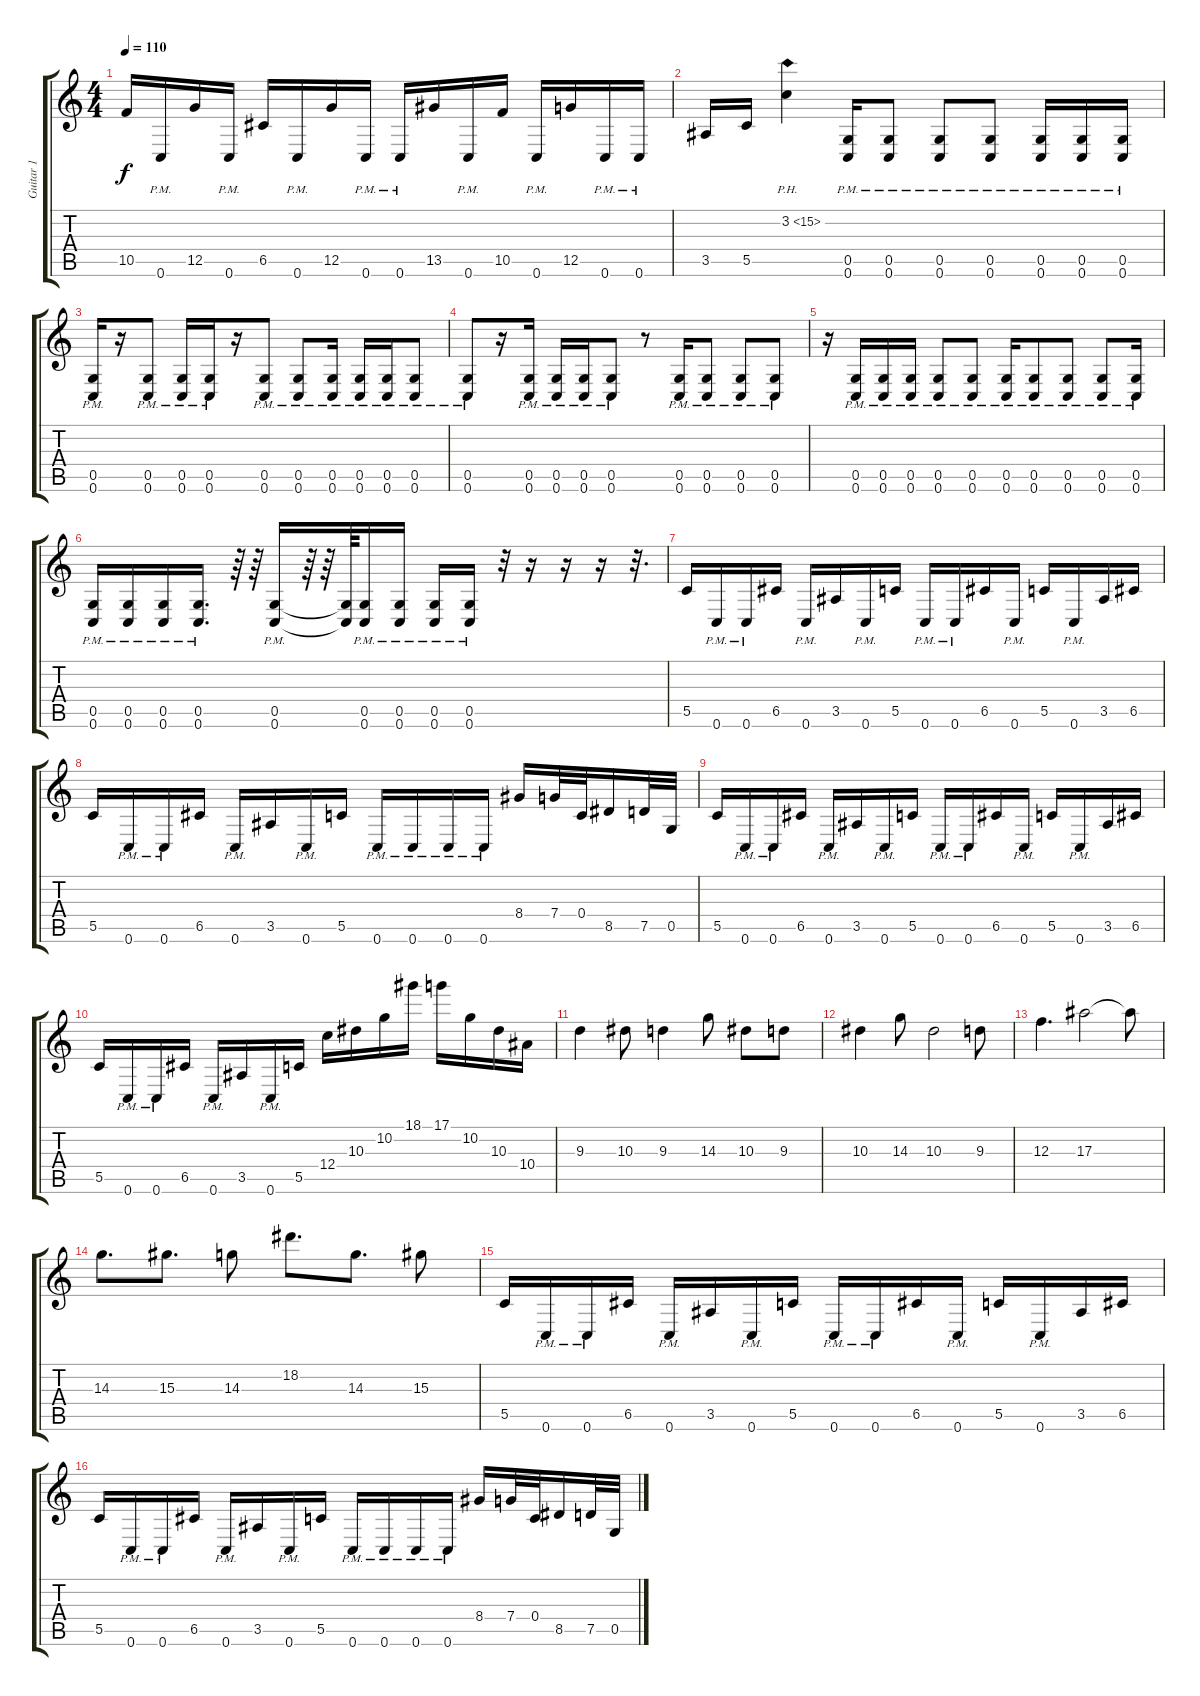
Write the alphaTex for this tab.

\track ("Guitar 1" "Guitar 1") {instrument distortionguitar}
\staff {score tabs}
\tuning (D4 A3 F3 C3 G2 C2) {hide}
\ts (4 4)
\tempo 110
\clef g2
\ks c
10.5.16{dy f} 0.6{pm}.16 12.5.16 0.6{pm}.16 6.5.16 0.6{pm}.16 12.5.16 0.6{pm}.16 0.6{pm}.16 13.5.16 0.6{pm}.16 10.5.16 0.6{pm}.16 12.5.16 0.6{pm}.16 0.6{pm}.16 |
3.5.16 5.5.16 3.2{ph 12}.4 (0.5{pm} 0.6{pm}).16 (0.5{pm} 0.6{pm}).8 (0.5{pm} 0.6{pm}).8 (0.5{pm} 0.6{pm}).8 (0.5{pm} 0.6{pm}).16 (0.5{pm} 0.6{pm}).16 (0.5{pm} 0.6{pm}).16 |
(0.5{pm} 0.6{pm}).16 r.16 (0.5{pm} 0.6{pm}).8 (0.5{pm} 0.6{pm}).16 (0.5{pm} 0.6{pm}).16 r.16 (0.5{pm} 0.6{pm}).8 (0.5{pm} 0.6{pm}).8 (0.5{pm} 0.6{pm}).16 (0.5{pm} 0.6{pm}).16 (0.5{pm} 0.6{pm}).16 (0.5{pm} 0.6{pm}).8 |
(0.5{pm} 0.6{pm}).8 r.16 (0.5{pm} 0.6{pm}).16 (0.5{pm} 0.6{pm}).16 (0.5{pm} 0.6{pm}).16 (0.5{pm} 0.6{pm}).8 r.8 (0.5{pm} 0.6{pm}).16 (0.5{pm} 0.6{pm}).8 (0.5{pm} 0.6{pm}).8 (0.5{pm} 0.6{pm}).8 |
r.16 (0.5{pm} 0.6{pm}).16 (0.5{pm} 0.6{pm}).16 (0.5{pm} 0.6{pm}).16 (0.5{pm} 0.6{pm}).8 (0.5{pm} 0.6{pm}).8 (0.5{pm} 0.6{pm}).16 (0.5{pm} 0.6{pm}).8 (0.5{pm} 0.6{pm}).8 (0.5{pm} 0.6{pm}).8 (0.5{pm} 0.6{pm}).16 |
(0.5{pm} 0.6{pm}).16 (0.5{pm} 0.6{pm}).16 (0.5{pm} 0.6{pm}).16 (0.5{pm} 0.6{pm}).16{d} r.64 r.64 (0.5{pm} 0.6{pm}).16 r.64 r.64 (0.5{t} 0.6{t}).64 (0.5{pm} 0.6{pm}).16 (0.5{pm} 0.6{pm}).16 (0.5{pm} 0.6{pm}).16 (0.5{pm} 0.6).16 r.32 r.16 r.16 r.16 r.32{d} |
5.5.16 0.6{pm}.16 0.6{pm}.16 6.5.16 0.6{pm}.16 3.5.16 0.6{pm}.16 5.5.16 0.6{pm}.16 0.6{pm}.16 6.5.16 0.6{pm}.16 5.5.16 0.6{pm}.16 3.5.16 6.5.16 |
5.5.16 0.6{pm}.16 0.6{pm}.16 6.5.16 0.6{pm}.16 3.5.16 0.6{pm}.16 5.5.16 0.6{pm}.16 0.6{pm}.16 0.6{pm}.16 0.6{pm}.16 8.4.16 7.4.32 0.4.32 8.5.16 7.5.32 0.5.32 |
5.5.16 0.6{pm}.16 0.6{pm}.16 6.5.16 0.6{pm}.16 3.5.16 0.6{pm}.16 5.5.16 0.6{pm}.16 0.6{pm}.16 6.5.16 0.6{pm}.16 5.5.16 0.6{pm}.16 3.5.16 6.5.16 |
5.5.16 0.6{pm}.16 0.6{pm}.16 6.5.16 0.6{pm}.16 3.5.16 0.6{pm}.16 5.5.16 12.4.16 10.3.16 10.2.16 18.1.16 17.1.16 10.2.16 10.3.16 10.4.16 |
9.3.4 10.3.8 9.3.4 14.3.8 10.3.8 9.3.8 |
10.3.4 14.3.8 10.3.2 9.3.8 |
12.3.4{d} 17.3.2 17.3{t}.8 |
14.3.8{d} 15.3.8{d} 14.3.8 18.2.8{d} 14.3.8{d} 15.3.8 |
5.5.16 0.6{pm}.16 0.6{pm}.16 6.5.16 0.6{pm}.16 3.5.16 0.6{pm}.16 5.5.16 0.6{pm}.16 0.6{pm}.16 6.5.16 0.6{pm}.16 5.5.16 0.6{pm}.16 3.5.16 6.5.16 |
5.5.16 0.6{pm}.16 0.6{pm}.16 6.5.16 0.6{pm}.16 3.5.16 0.6{pm}.16 5.5.16 0.6{pm}.16 0.6{pm}.16 0.6{pm}.16 0.6{pm}.16 8.4.16 7.4.32 0.4.32 8.5.16 7.5.32 0.5.32
